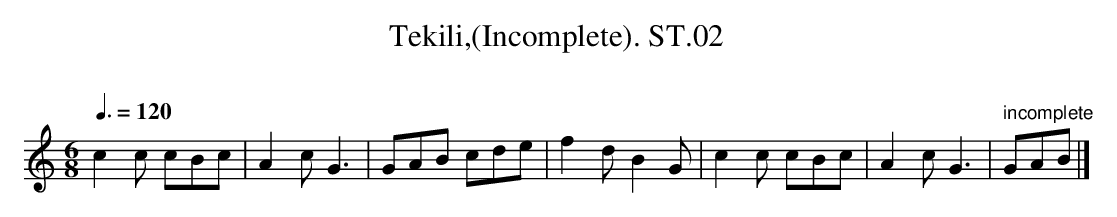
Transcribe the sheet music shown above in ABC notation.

X:1
T:Tekili,(Incomplete). ST.02
M:6/8
L:1/8
Q:3/8=120
O:
K:C
c2c cBc|A2c G3|GAB cde|f2d B2G|c2c cBc|A2cG3|" incomplete"GAB|]
